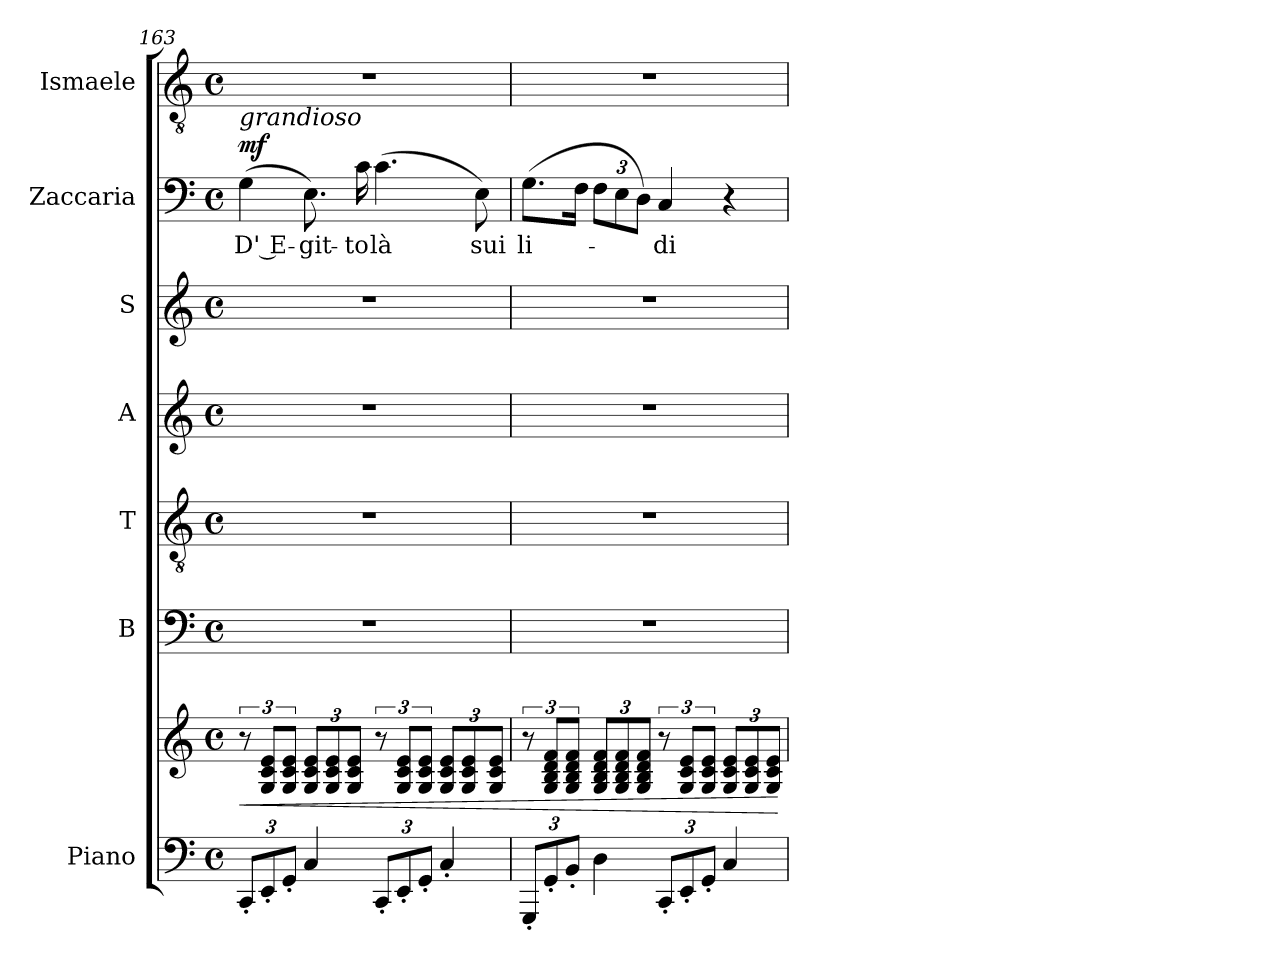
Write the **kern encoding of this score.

**kern	**kern	**dynam	**kern	**kern	**kern	**kern	**kern	**text	**dynam	**kern
*part7	*part7	*part7	*part6	*part5	*part4	*part3	*part2	*part2	*part2	*part1
*staff8	*staff7	*staff7/8	*staff6	*staff5	*staff4	*staff3	*staff2	*staff2	*staff2	*staff1
*I"Piano	*	*	*I"B	*I"T	*I"A	*I"S	*I"Zaccaria	*	*	*I"Ismaele
*I'Pno	*	*	*I'B	*I'T	*I'A	*I'S	*	*	*	*
*clefF4	*clefG2	*	*clefF4	*clefGv2	*clefG2	*clefG2	*clefF4	*	*	*clefGv2
*k[]	*k[]	*	*k[]	*k[]	*k[]	*k[]	*k[]	*	*	*k[]
*M4/4	*M4/4	*	*M4/4	*M4/4	*M4/4	*M4/4	*M4/4	*	*	*M4/4
*met(c)	*met(c)	*	*met(c)	*met(c)	*met(c)	*met(c)	*met(c)	*	*	*met(c)
*Xbrackettup	*	*	*	*	*	*	*	*	*	*
=163	=163	=163	=163	=163	=163	=163	=163	=163	=163	=163
!	!	!	!	!	!	!	!LO:TX:a:i:t=grandioso	!	!	!
!	!	!LO:HP:b	!	!	!	!	!	!LO:LY:b	!LO:DY:a	!
12CC'/L	12r	<	1r	1r	1r	1r	(4G\	D' E-	mf	1r
12EE'/	12G/ 12c/ 12e/L	.	.	.	.	.	.	.	.	.
12GG'/J	12G/ 12c/ 12e/J	.	.	.	.	.	.	.	.	.
*	*Xbrackettup	*	*	*	*	*	*	*	*	*
!	!	!	!	!	!	!	!	!LO:LY:b	!	!
4C/	12G/ 12c/ 12e/L	.	.	.	.	.	8.E\)	-git-	.	.
.	12G/ 12c/ 12e/	.	.	.	.	.	.	.	.	.
.	12G/ 12c/ 12e/J	.	.	.	.	.	.	.	.	.
!	!	!	!	!	!	!	!	!LO:LY:b	!	!
.	.	.	.	.	.	.	16c\	-to	.	.
*	*brackettup	*	*	*	*	*	*	*	*	*
!	!	!	!	!	!	!	!	!LO:LY:b	!	!
12CC'/L	12r	.	.	.	.	.	(4.c\	là	.	.
12EE'/	12G/ 12c/ 12e/L	.	.	.	.	.	.	.	.	.
12GG'/J	12G/ 12c/ 12e/J	.	.	.	.	.	.	.	.	.
*	*Xbrackettup	*	*	*	*	*	*	*	*	*
4C'/	12G/ 12c/ 12e/L	.	.	.	.	.	.	.	.	.
.	12G/ 12c/ 12e/	.	.	.	.	.	.	.	.	.
!	!	!	!	!	!	!	!	!LO:LY:b	!	!
.	.	.	.	.	.	.	8E\)	sui	.	.
.	12G/ 12c/ 12e/J	.	.	.	.	.	.	.	.	.
!!LO:LB:g=z
=164	=164	=164	=164	=164	=164	=164	=164	=164	=164	=164
*	*brackettup	*	*	*	*	*	*	*	*	*
!	!	!	!	!	!	!	!	!LO:LY:b	!	!
12GGG'/L	12r	.	1r	1r	1r	1r	(8.G\L	li-	.	1r
12GG'/	12G/ 12B/ 12d/ 12f/L	.	.	.	.	.	.	.	.	.
12BB'/J	12G/ 12B/ 12d/ 12f/J	.	.	.	.	.	.	.	.	.
.	.	.	.	.	.	.	16F\Jk	.	.	.
*	*Xbrackettup	*	*	*	*	*	*Xbrackettup	*	*	*
4D\	12G/ 12B/ 12d/ 12f/L	.	.	.	.	.	12F\L	.	.	.
.	12G/ 12B/ 12d/ 12f/	.	.	.	.	.	12E\	.	.	.
.	12G/ 12B/ 12d/ 12f/J	.	.	.	.	.	12D\J)	.	.	.
*	*brackettup	*	*	*	*	*	*	*	*	*
!	!	!	!	!	!	!	!	!LO:LY:b	!	!
12CC'/L	12r	.	.	.	.	.	4C/	-di	.	.
12EE'/	12G/ 12c/ 12e/L	.	.	.	.	.	.	.	.	.
12GG'/J	12G/ 12c/ 12e/J	.	.	.	.	.	.	.	.	.
*	*Xbrackettup	*	*	*	*	*	*	*	*	*
4C/	12G/ 12c/ 12e/L	.	.	.	.	.	4r	.	.	.
.	12G/ 12c/ 12e/	.	.	.	.	.	.	.	.	.
.	12G/ 12c/ 12e/J	.	.	.	.	.	.	.	.	.
.	.	[	.	.	.	.	.	.	.	.
=	=	=	=	=	=	=	=	=	=	=
*-	*-	*-	*-	*-	*-	*-	*-	*-	*-	*-
